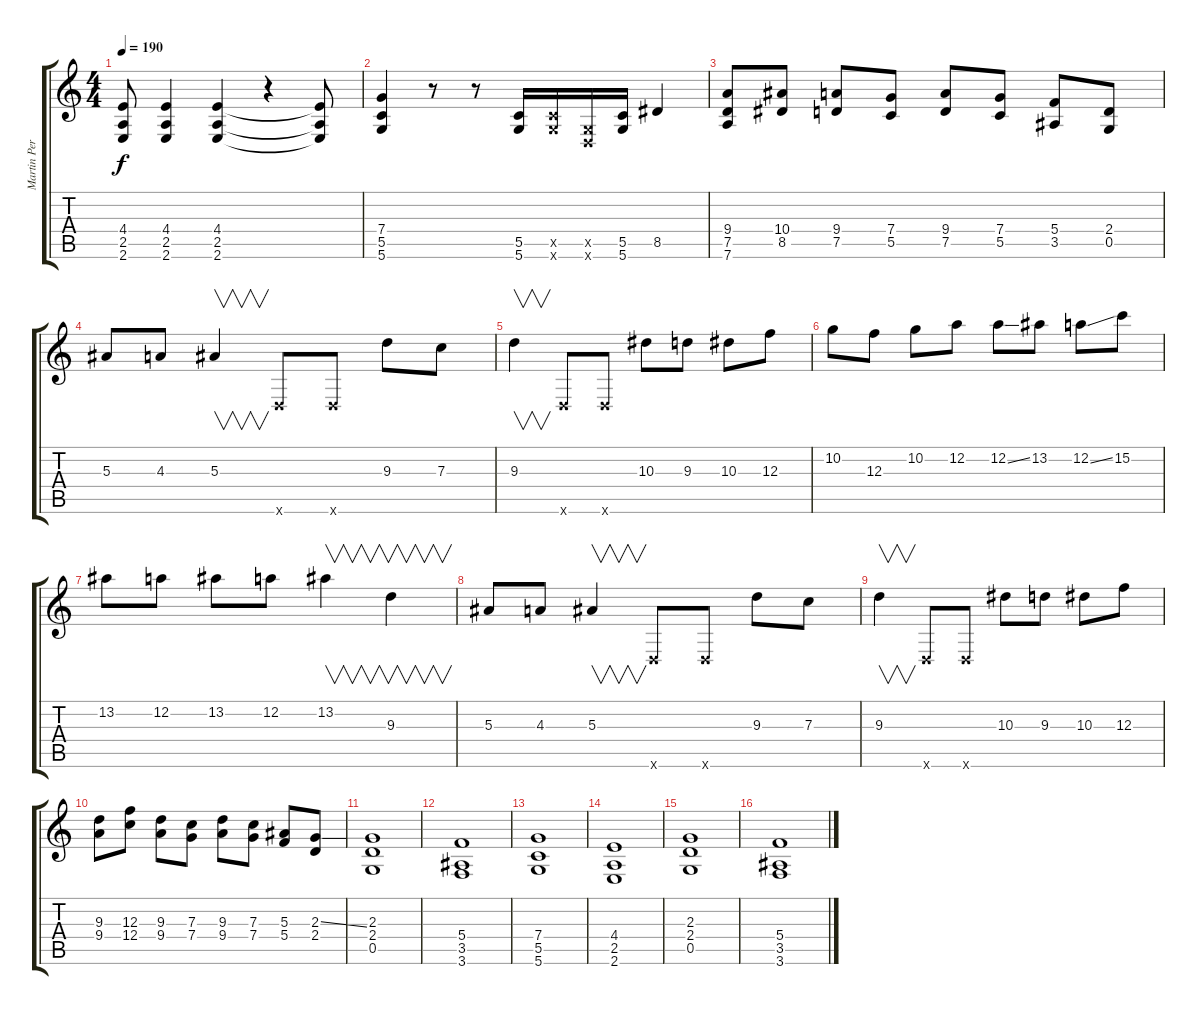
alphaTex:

\track ("Martin Persson" "Martin Per") {instrument distortionguitar}
\staff {score tabs}
\tuning (D4 A3 F3 C3 G2 D2) {hide}
\ts (4 4)
\tempo 190
\clef g2
\ks c
(4.4 2.5 2.6).8{dy f} (4.4 2.5 2.6).4 (4.4 2.5 2.6).4 r.4 (4.4{t} 2.5{t} 2.6{t}).8 |
(7.4 5.5 5.6).4 r.8 r.8 (5.5 5.6).16 (5.5{x} 5.6{x}).16 (0.5{x} 0.6{x}).16 (5.5 5.6).16 8.5.4 |
(9.4 7.5 7.6).8 (10.4 8.5).8 (9.4 7.5).8 (7.4 5.5).8 (9.4 7.5).8 (7.4 5.5).8 (5.4 3.5).8 (2.4 0.5).8 |
5.3.8 4.3.8 5.3.4{v} 0.6{x}.8 0.6{x}.8 9.3.8 7.3.8 |
9.3.4{v} 0.6{x}.8 0.6{x}.8 10.3.8 9.3.8 10.3.8 12.3.8 |
10.2.8 12.3.8 10.2.8 12.2.8 12.2{ss}.8 13.2.8 12.2{ss}.8 15.2.8 |
13.2.8 12.2.8 13.2.8 12.2.8 13.2.4{v} 9.3.4{v} |
5.3.8 4.3.8 5.3.4{v} 0.6{x}.8 0.6{x}.8 9.3.8 7.3.8 |
9.3.4{v} 0.6{x}.8 0.6{x}.8 10.3.8 9.3.8 10.3.8 12.3.8 |
(9.3 9.4).8 (12.3 12.4).8 (9.3 9.4).8 (7.3 7.4).8 (9.3 9.4).8 (7.3 7.4).8 (5.3 5.4).8 (2.3{ss} 2.4).8 |
(2.3 2.4 0.5).1 |
(5.4 3.5 3.6).1 |
(7.4 5.5 5.6).1 |
(4.4 2.5 2.6).1 |
(2.3 2.4 0.5).1 |
(5.4 3.5 3.6).1
